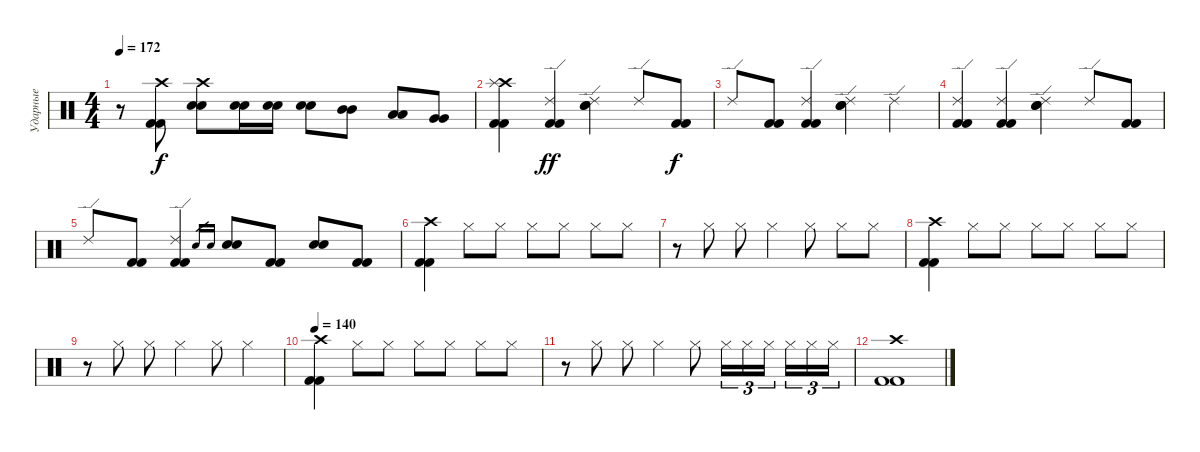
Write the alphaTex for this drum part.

\track ("Ударные" "Ударные") {instrument percussion}
\staff {score}
\articulation defaults
\ts (4 4)
\tempo 172
\clef neutral
\ks c
r.8{dy f} ("Crash high (hit)" "Kick (hit) 2" "Kick (hit) 2").8 ("Crash high (hit)" "Electric Snare (hit)" "Electric Snare (hit)").8 ("Electric Snare (hit)" "Electric Snare (hit)").16 ("Electric Snare (hit)" "Electric Snare (hit)").16 ("Electric Snare (hit)" "Electric Snare (hit)").8 ("Mid Tom (hit)" "Mid Tom (hit)").8 ("Low Tom (hit)" "Low Tom (hit)").8 ("Very Low Tom (hit)" "Very Low Tom (hit)").8 |
("Crash high (hit)" "Splash (hit)" "Kick (hit) 2" "Kick (hit) 2").4 ("Ride (edge) 2" "Kick (hit) 2" "Kick (hit) 2").4{dy ff} ("Ride (edge) 2" "Electric Snare (hit)" "Electric Snare (hit)").4 "Ride (edge) 2".8 ("Kick (hit) 2" "Kick (hit) 2").8{dy f} |
"Ride (edge) 2".8 ("Kick (hit) 2" "Kick (hit) 2").8 ("Ride (edge) 2" "Kick (hit) 2" "Kick (hit) 2").4 ("Ride (edge) 2" "Electric Snare (hit)" "Electric Snare (hit)").4 "Ride (edge) 2".4 |
("Ride (edge) 2" "Kick (hit) 2" "Kick (hit) 2").4 ("Ride (edge) 2" "Kick (hit) 2" "Kick (hit) 2").4 ("Ride (edge) 2" "Electric Snare (hit)" "Electric Snare (hit)").4 "Ride (edge) 2".8 ("Kick (hit) 2" "Kick (hit) 2").8 |
"Ride (edge) 2".8 ("Kick (hit) 2" "Kick (hit) 2").8 ("Ride (edge) 2" "Kick (hit) 2" "Kick (hit) 2").4 "Electric Snare (hit)".16{gr} "Electric Snare (hit)".16{gr} ("Electric Snare (hit)" "Electric Snare (hit)").8 ("Kick (hit) 2" "Kick (hit) 2").8 ("Electric Snare (hit)" "Electric Snare (hit)").8 ("Kick (hit) 2" "Kick (hit) 2").8 |
("Crash high (hit)" "Kick (hit) 2" "Kick (hit) 2").4 "Hi-Hat (closed)".8 "Hi-Hat (closed)".8 "Hi-Hat (closed)".8 "Hi-Hat (closed)".8 "Hi-Hat (closed)".8 "Hi-Hat (closed)".8 |
r.8 "Hi-Hat (closed)".8 "Hi-Hat (closed)".8 "Hi-Hat (closed)".4 "Hi-Hat (closed)".8 "Hi-Hat (closed)".8 "Hi-Hat (closed)".8 |
("Crash high (hit)" "Kick (hit) 2" "Kick (hit) 2").4 "Hi-Hat (closed)".8 "Hi-Hat (closed)".8 "Hi-Hat (closed)".8 "Hi-Hat (closed)".8 "Hi-Hat (closed)".8 "Hi-Hat (closed)".8 |
r.8 "Hi-Hat (closed)".8 "Hi-Hat (closed)".8 "Hi-Hat (closed)".4 "Hi-Hat (closed)".8 "Hi-Hat (closed)".4 |
\tempo 140
("Crash high (hit)" "Kick (hit) 2" "Kick (hit) 2").4 "Hi-Hat (closed)".8 "Hi-Hat (closed)".8 "Hi-Hat (closed)".8 "Hi-Hat (closed)".8 "Hi-Hat (closed)".8 "Hi-Hat (closed)".8 |
r.8 "Hi-Hat (closed)".8 "Hi-Hat (closed)".8 "Hi-Hat (closed)".4 "Hi-Hat (closed)".8 "Hi-Hat (closed)".16{tu (3 2)} "Hi-Hat (closed)".16{tu (3 2)} "Hi-Hat (closed)".16{tu (3 2)} "Hi-Hat (closed)".16{tu (3 2)} "Hi-Hat (closed)".16{tu (3 2)} "Hi-Hat (closed)".16{tu (3 2)} |
("Crash high (hit)" "Kick (hit) 2" "Kick (hit) 2").1
